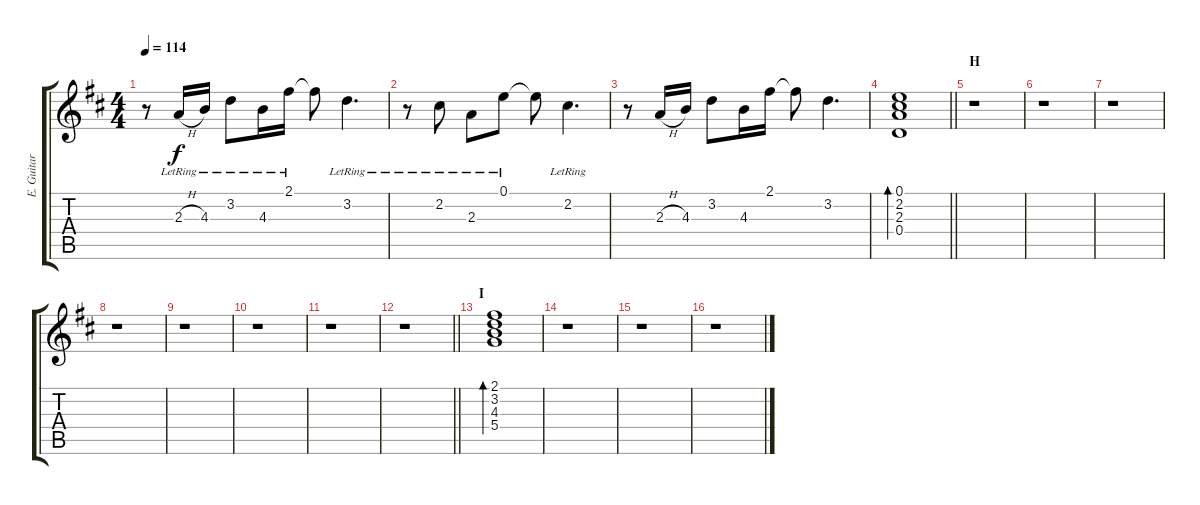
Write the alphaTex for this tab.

\track ("E. Guitar II" "E. Guitar ") {instrument electricguitarclean}
\staff {score tabs}
\tuning (E4 B3 G3 D3 A2 E2) {hide}
\ts (4 4)
\tempo 114
\clef g2
\ks d
r.8{dy f} 2.3{h lr}.16 4.3{lr}.16 3.2{lr}.8 4.3{lr}.16 2.1{lr}.16 2.1{t}.8 3.2{lr}.4{d} |
r.8 2.2{lr}.8 2.3{lr}.8 0.1{lr}.8 0.1{t}.8 2.2{lr}.4{d} |
r.8 2.3{h}.16 4.3.16 3.2.8 4.3.16 2.1.16 2.1{t}.8 3.2.4{d} |
\barLineRight lightlight
(0.1 2.2 2.3 0.4).1{bd 240} |
\section ("" "H")
r.1 |
r.1 |
r.1 |
r.1 |
r.1 |
r.1 |
r.1 |
\barLineRight lightlight
r.1 |
\section ("" "I")
(2.1 3.2 4.3 5.4).1{bd 240} |
r.1 |
r.1 |
r.1
